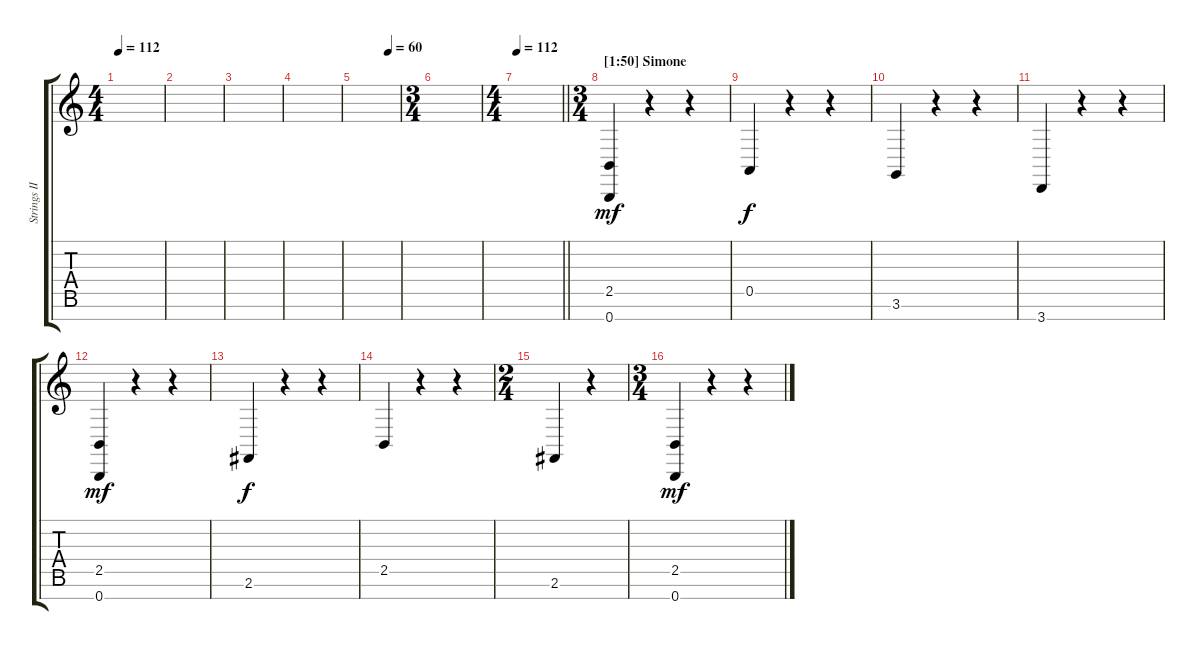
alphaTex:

\track ("Strings III" "Strings II") {instrument stringensemble1}
\staff {score tabs}
\tuning (E4 B3 G3 D3 A2 E2 B1) {hide}
\ts (4 4)
\tempo 112
\clef g2
\ks c
|
|
|
|
\tempo (60 0.75)
|
\ts (3 4)
|
\ts (4 4)
\tempo 112
\barLineRight lightlight
|
\ts (3 4)
\section ("" "[1:50] Simone")
(2.5 0.7).4{dy mf volume 13} r.4 r.4 |
0.5.4{dy f} r.4 r.4 |
3.6.4 r.4 r.4 |
3.7.4 r.4 r.4 |
(2.5 0.7).4{dy mf} r.4 r.4 |
2.6.4{dy f} r.4 r.4 |
2.5.4 r.4 r.4 |
\ts (2 4)
2.6.4 r.4 |
\ts (3 4)
(2.5 0.7).4{dy mf} r.4 r.4
